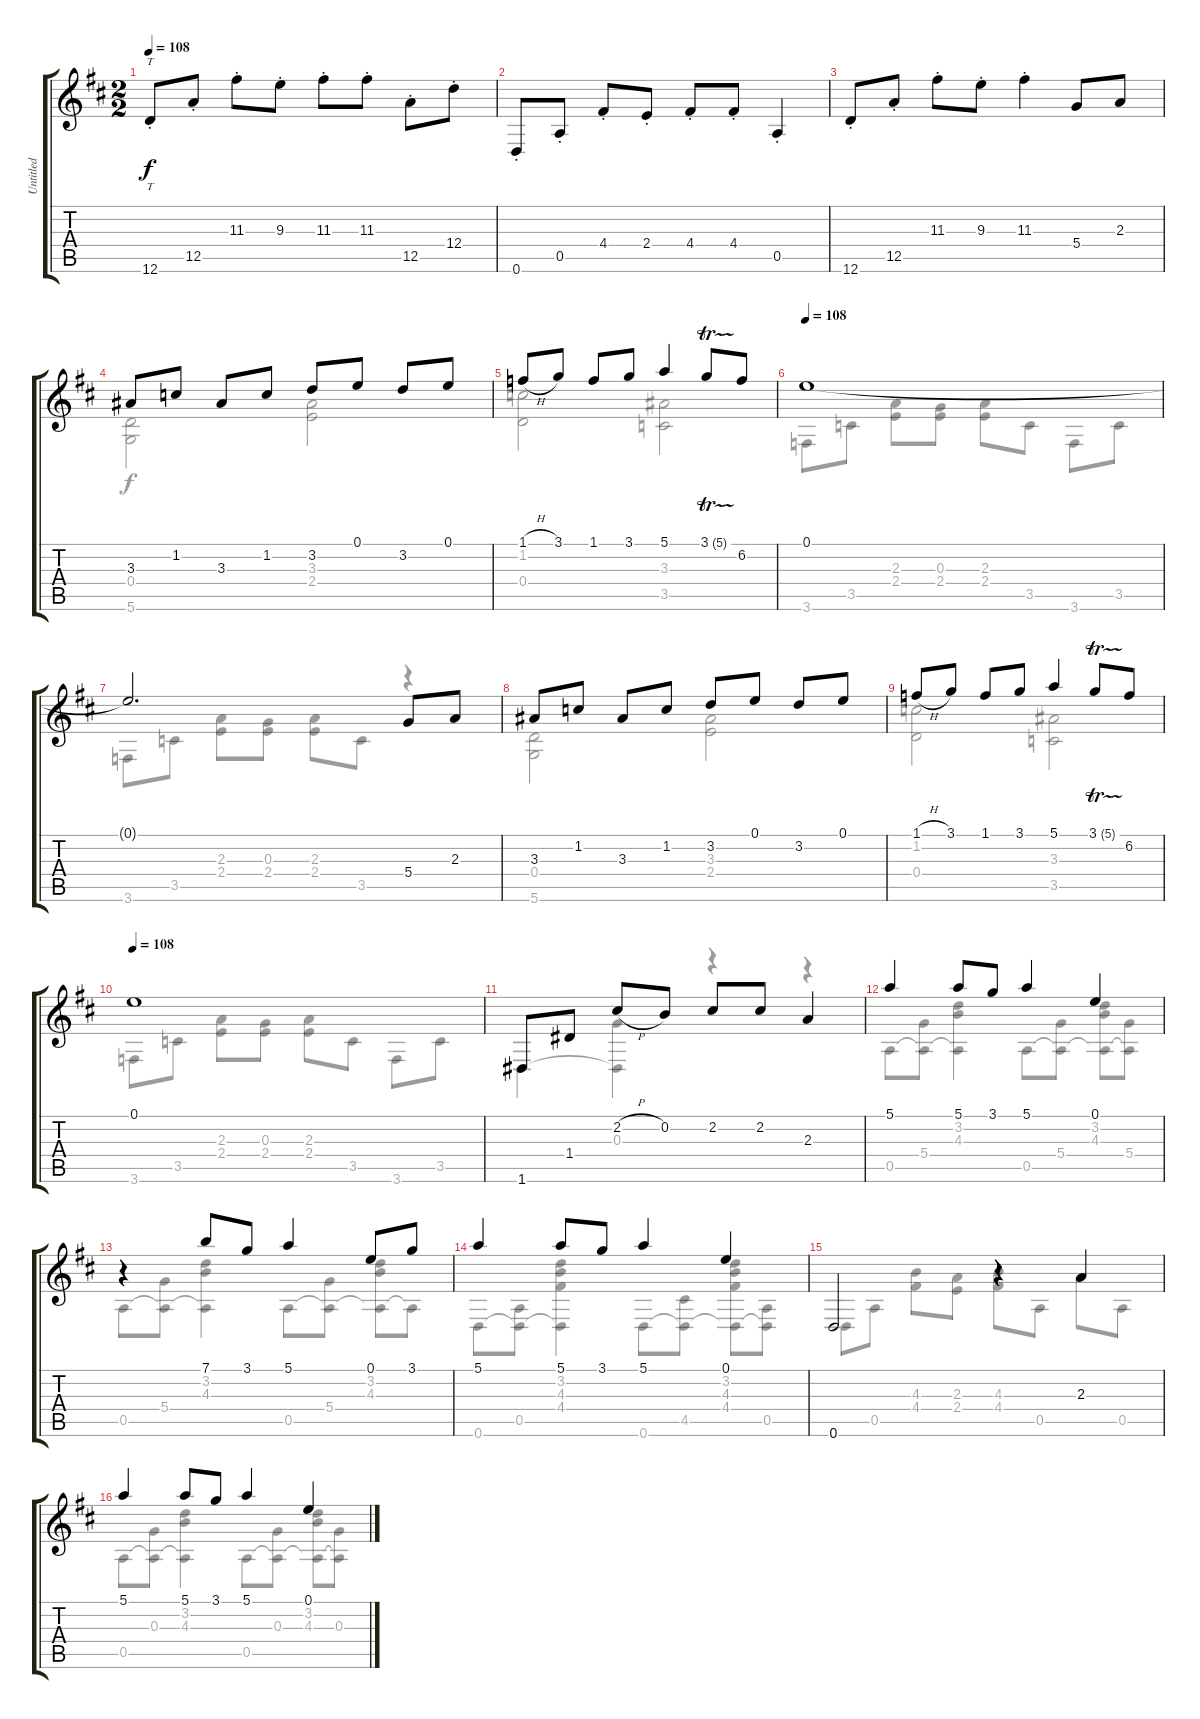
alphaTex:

\track ("Untitled" "Untitled") {instrument acousticguitarnylon}
\staff {score tabs}
\tuning (E4 B3 G3 D3 A2 D2) {hide}
\voice
\ts (2 2)
\tempo 108
\clef g2
\ks d
12.6{st}.8{tt dy f} 12.5{st}.8 11.3{st}.8 9.3{st}.8 11.3{st}.8 11.3{st}.8 12.5{st}.8 12.4{st}.8 |
0.6{st}.8 0.5{st}.8 4.4{st}.8 2.4{st}.8 4.4{st}.8 4.4{st}.8 0.5{st}.4 |
12.6{st}.8 12.5{st}.8 11.3{st}.8 9.3{st}.8 11.3{st}.4 5.4.8 2.3.8 |
3.3.8 1.2.8 3.3.8 1.2.8 3.2.8 0.1.8 3.2.8 0.1.8 |
1.1{h}.8 3.1.8 1.1.8 3.1.8 5.1.4 3.1{tr (5 32)}.8 6.2.8 |
\tempo 108
0.1.1 |
0.1{t}.2{d} 5.4.8 2.3.8 |
3.3.8 1.2.8 3.3.8 1.2.8 3.2.8 0.1.8 3.2.8 0.1.8 |
1.1{h}.8 3.1.8 1.1.8 3.1.8 5.1.4 3.1{tr (5 32)}.8 6.2.8 |
\tempo 108
0.1.1 |
1.6.8 1.4.8 2.2{h}.8 0.2.8 2.2.8 2.2.8 2.3.4 |
5.1.4 5.1.8 3.1.8 5.1.4 0.1.4 |
r.4 7.1.8 3.1.8 5.1.4 0.1.8 3.1.8 |
5.1.4 5.1.8 3.1.8 5.1.4 0.1.4 |
0.6.2 r.4 2.3.4 |
5.1.4 5.1.8 3.1.8 5.1.4 0.1.4
\voice
\clef g2
\ottava regular
\simile none
\ks d
|
|
|
(0.4 5.6).2 (3.3 2.4).2 |
(1.2 0.4).2 (3.3 3.5).2 |
3.6.8 3.5.8 (2.3 2.4).8 (0.3 2.4).8 (2.3 2.4).8 3.5.8 3.6.8 3.5.8 |
3.6.8 3.5.8 (2.3 2.4).8 (0.3 2.4).8 (2.3 2.4).8 3.5.8 r.4 |
(0.4 5.6).2 (3.3 2.4).2 |
(1.2 0.4).2 (3.3 3.5).2 |
3.6.8 3.5.8 (2.3 2.4).8 (0.3 2.4).8 (2.3 2.4).8 3.5.8 3.6.8 3.5.8 |
1.6.4 (0.3 1.6{t}).4 r.4 r.4 |
0.5.8 (5.4 0.5{t}).8 (3.2 4.3 0.5{t}).4 0.5.8 (5.4 0.5{t}).8 (3.2 4.3 0.5{t}).8 (5.4 0.5{t}).8 |
0.5.8 (5.4 0.5{t}).8 (3.2 4.3 0.5{t}).4 0.5.8 (5.4 0.5{t}).8 (3.2 4.3 0.5{t}).8 0.5{t}.8 |
0.6.8 (0.5 0.6{t}).8 (3.2 4.3 4.4 0.6{t}).4 0.6.8 (4.5 0.6{t}).8 (3.2 4.3 4.4 0.6{t}).8 (0.5 0.6{t}).8 |
0.6.8 0.5.8 (4.3 4.4).8 (2.3 2.4).8 (4.3 4.4).8 0.5.8 2.3.8 0.5.8 |
0.5.8 (0.3 0.5{t}).8 (3.2 4.3 0.5{t}).4 0.5.8 (0.3 0.5{t}).8 (3.2 4.3 0.5{t}).8 (0.3 0.5{t}).8
